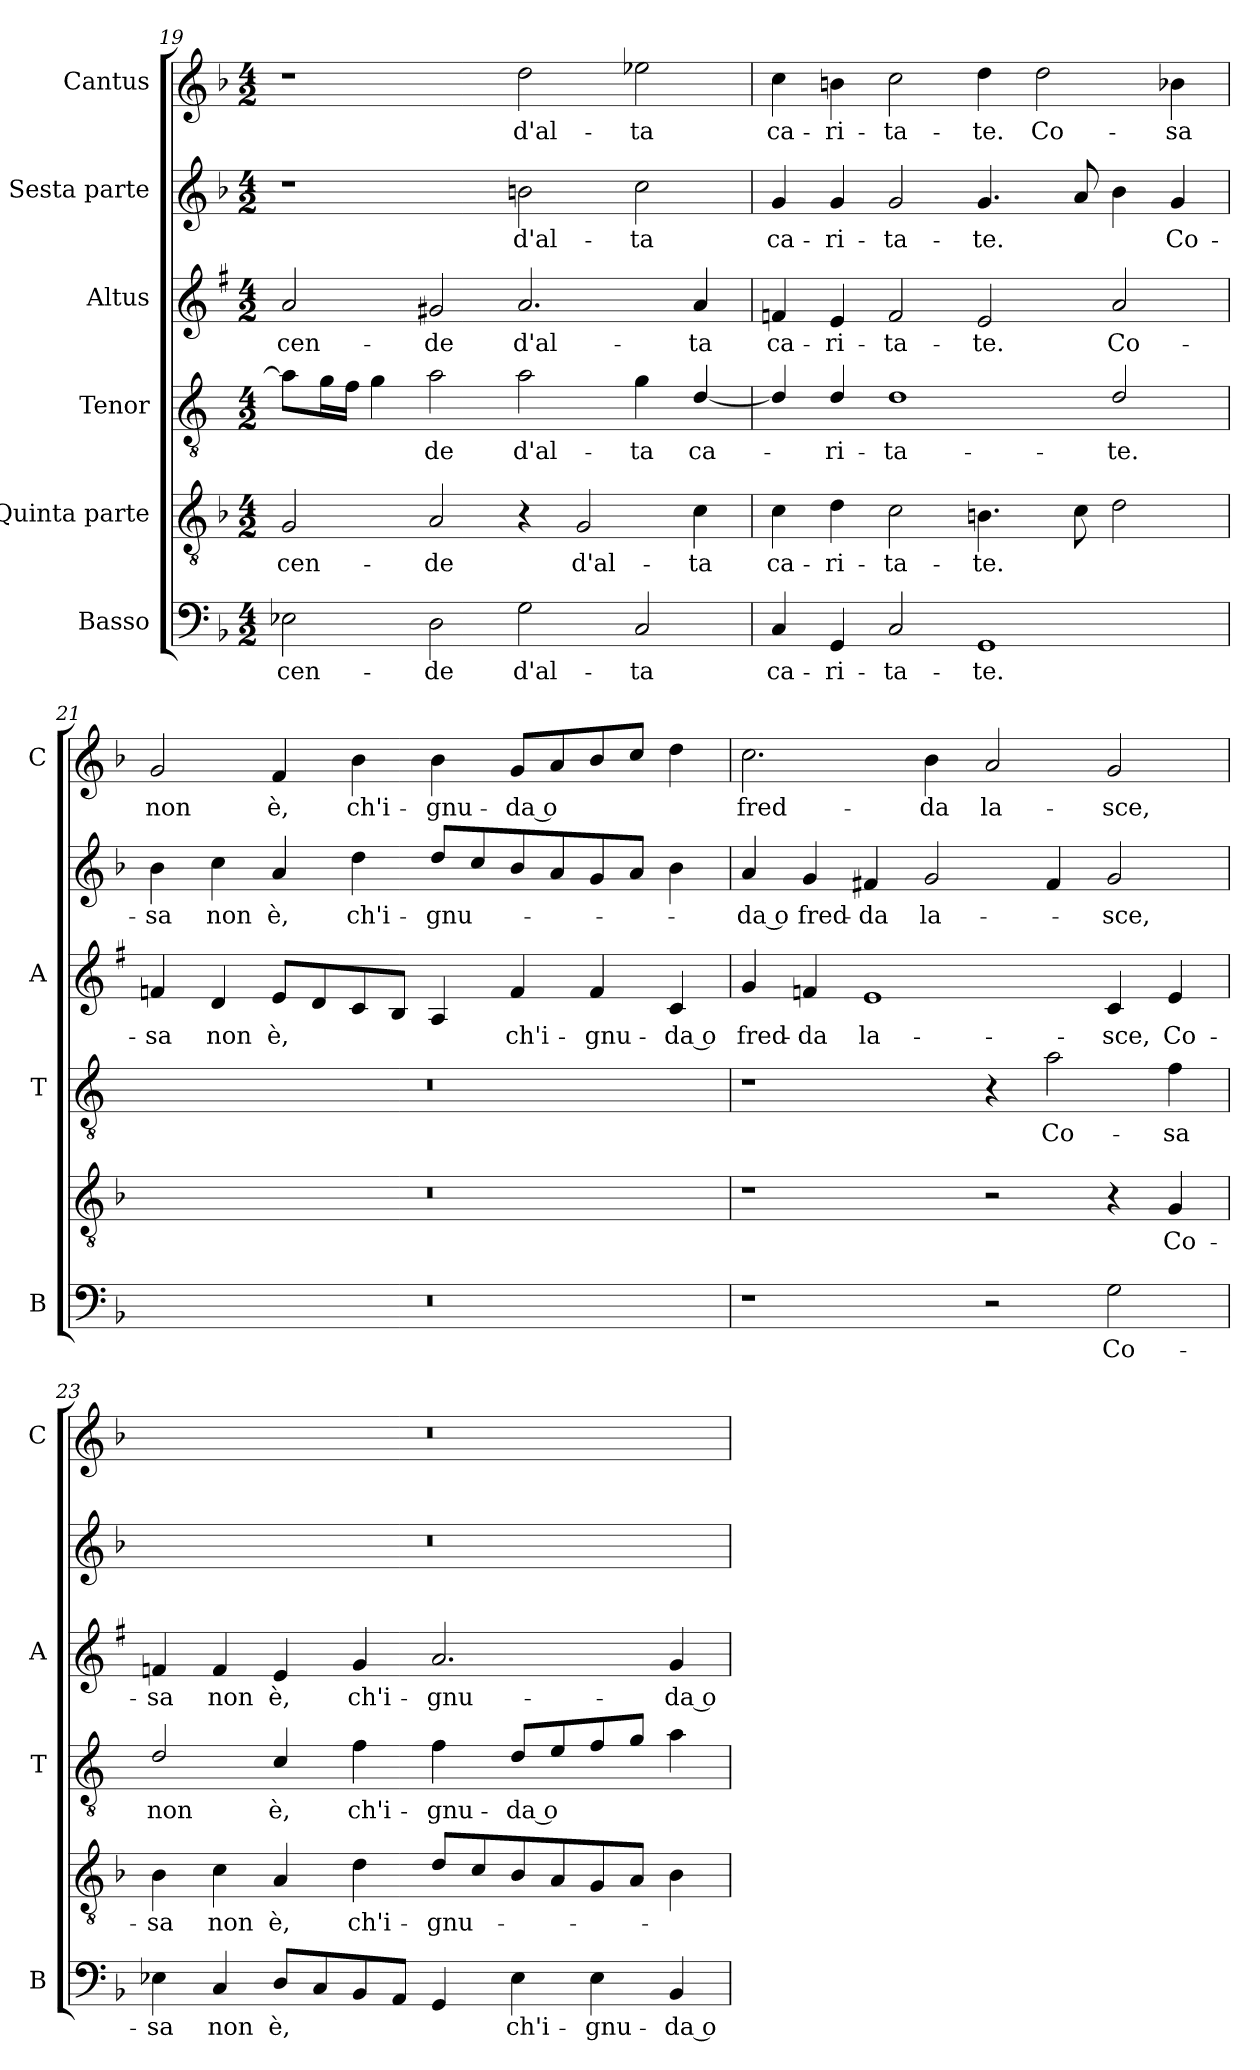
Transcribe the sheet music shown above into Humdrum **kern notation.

**kern	**text	**kern	**text	**kern	**text	**kern	**text	**kern	**text	**kern	**text
*part6	*part6	*part5	*part5	*part4	*part4	*part3	*part3	*part2	*part2	*part1	*part1
*staff6	*staff6	*staff5	*staff5	*staff4	*staff4	*staff3	*staff3	*staff2	*staff2	*staff1	*staff1
*I"Basso	*	*I"Quinta parte	*	*I"Tenor	*	*I"Altus	*	*I"Sesta parte	*	*I"Cantus	*
*I'B	*	*	*	*I'T	*	*I'A	*	*	*	*I'C	*
!!LO:LB:g=z
*clefF4	*	*clefGv2	*	*clefGv2	*	*clefG2	*	*clefG2	*	*clefG2	*
*	*	*	*	*ITrd4c7	*	*ITrd1c2	*	*	*	*	*
*k[b-]	*	*k[b-]	*	*k[b-]	*	*k[b-]	*	*k[b-]	*	*k[b-]	*
*F:	*	*F:	*	*F:	*	*F:	*	*F:	*	*F:	*
*M4/2	*	*M4/2	*	*M4/2	*	*M4/2	*	*M4/2	*	*M4/2	*
=19	=19	=19	=19	=19	=19	=19	=19	=19	=19	=19	=19
!	!LO:LY:b	!	!LO:LY:b	!	!	!	!LO:LY:b	!	!	!	!
2E-X\	-cen-	2G/	-cen-	8d\L]	.	2g/	-cen-	1r	.	1r	.
.	.	.	.	16c\L	.	.	.	.	.	.	.
.	.	.	.	16B-\JJ	.	.	.	.	.	.	.
.	.	.	.	4c\	.	.	.	.	.	.	.
!	!LO:LY:b	!	!LO:LY:b	!	!LO:LY:b	!	!LO:LY:b	!	!	!	!
2D\	-de	2A/	-de	2d\	-de	2f#X/	-de	.	.	.	.
!	!LO:LY:b	!	!	!	!LO:LY:b	!	!LO:LY:b	!	!LO:LY:b	!	!LO:LY:b
2G\	d'al-	4r	.	2d\	d'al-	2.g/	d'al-	2bn\	d'al-	2dd\	d'al-
!	!	!	!LO:LY:b	!	!	!	!	!	!	!	!
.	.	2G/	d'al-	.	.	.	.	.	.	.	.
!	!LO:LY:b	!	!	!	!LO:LY:b	!	!	!	!LO:LY:b	!	!LO:LY:b
2C/	-ta	.	.	4c\	-ta	.	.	2cc\	-ta	2ee-X\	-ta
!	!	!	!LO:LY:b	!	!LO:LY:b	!	!LO:LY:b	!	!	!	!
.	.	4c\	-ta	[4G/	ca-	4g/	-ta	.	.	.	.
=20	=20	=20	=20	=20	=20	=20	=20	=20	=20	=20	=20
!	!LO:LY:b	!	!LO:LY:b	!	!	!	!LO:LY:b	!	!LO:LY:b	!	!LO:LY:b
4C/	ca-	4c\	ca-	4G/]	.	4e-X/	ca-	4g/	ca-	4cc\	ca-
!	!LO:LY:b	!	!LO:LY:b	!	!LO:LY:b	!	!LO:LY:b	!	!LO:LY:b	!	!LO:LY:b
4GG/	-ri-	4d\	-ri-	4G/	-ri-	4d/	-ri-	4g/	-ri-	4bn\	-ri-
!	!LO:LY:b	!	!LO:LY:b	!	!LO:LY:b	!	!LO:LY:b	!	!LO:LY:b	!	!LO:LY:b
2C/	-ta-	2c\	-ta-	1G	-ta-	2e-/	-ta-	2g/	-ta-	2cc\	-ta-
!	!LO:LY:b	!	!LO:LY:b	!	!	!	!LO:LY:b	!	!LO:LY:b	!	!LO:LY:b
1GG	-te.	4.Bn\	-te.	.	.	2d/	-te.	4.g/	-te.	4dd\	-te.
!	!	!	!	!	!	!	!	!	!	!	!LO:LY:b
.	.	.	.	.	.	.	.	.	.	2dd\	Co-
.	.	8c\	.	.	.	.	.	8a/	.	.	.
!	!	!	!	!	!LO:LY:b	!	!LO:LY:b	!	!	!	!
.	.	2d\	.	2G/	-te.	2g/	Co-	4b-\	.	.	.
!	!	!	!	!	!	!	!	!	!LO:LY:b	!	!LO:LY:b
.	.	.	.	.	.	.	.	4g/	Co-	4b-X\	-sa
=21	=21	=21	=21	=21	=21	=21	=21	=21	=21	=21	=21
!	!	!	!	!	!	!	!LO:LY:b	!	!LO:LY:b	!	!LO:LY:b
0r	.	0r	.	0r	.	4e-X/	-sa	4b-\	-sa	2g/	non
!	!	!	!	!	!	!	!LO:LY:b	!	!LO:LY:b	!	!
.	.	.	.	.	.	4c/	non	4cc\	non	.	.
!	!	!	!	!	!	!	!LO:LY:b	!	!LO:LY:b	!	!LO:LY:b
.	.	.	.	.	.	8d/L	è,	4a/	è,	4f/	è,
.	.	.	.	.	.	8c/	.	.	.	.	.
!	!	!	!	!	!	!	!	!	!LO:LY:b	!	!LO:LY:b
.	.	.	.	.	.	8B-/	.	4dd\	ch'i-	4b-\	ch'i-
.	.	.	.	.	.	8A/J	.	.	.	.	.
!	!	!	!	!	!	!	!	!	!LO:LY:b	!	!LO:LY:b
.	.	.	.	.	.	4G/	.	8dd/L	-gnu-	4b-\	-gnu-
.	.	.	.	.	.	.	.	8cc/	.	.	.
!	!	!	!	!	!	!	!LO:LY:b	!	!	!	!LO:LY:b
.	.	.	.	.	.	4e-/	ch'i-	8b-/	.	8g/L	-da o
.	.	.	.	.	.	.	.	8a/	.	8a/	.
!	!	!	!	!	!	!	!LO:LY:b	!	!	!	!
.	.	.	.	.	.	4e-/	-gnu-	8g/	.	8b-/	.
.	.	.	.	.	.	.	.	8a/J	.	8cc/J	.
!	!	!	!	!	!	!	!LO:LY:b	!	!	!	!
.	.	.	.	.	.	4B-/	-da o	4b-\	.	4dd\	.
=22	=22	=22	=22	=22	=22	=22	=22	=22	=22	=22	=22
!	!	!	!	!	!	!	!LO:LY:b	!	!LO:LY:b	!	!LO:LY:b
1r	.	1r	.	1r	.	4f/	fred-	4a/	-da o	2.cc\	fred-
!	!	!	!	!	!	!	!LO:LY:b	!	!LO:LY:b	!	!
.	.	.	.	.	.	4e-X/	-da	4g/	fred-	.	.
!	!	!	!	!	!	!	!LO:LY:b	!	!LO:LY:b	!	!
.	.	.	.	.	.	1d	la-	4f#X/	-da	.	.
!	!	!	!	!	!	!	!	!	!LO:LY:b	!	!LO:LY:b
.	.	.	.	.	.	.	.	2g/	la-	4b-\	-da
!	!	!	!	!	!	!	!	!	!	!	!LO:LY:b
2r	.	2r	.	4r	.	.	.	.	.	2a/	la-
!	!	!	!	!	!LO:LY:b	!	!	!	!	!	!
.	.	.	.	2d\	Co-	.	.	4f#/	.	.	.
!	!LO:LY:b	!	!	!	!	!	!LO:LY:b	!	!LO:LY:b	!	!LO:LY:b
2G\	Co-	4r	.	.	.	4B-/	-sce,	2g/	-sce,	2g/	-sce,
!	!	!	!LO:LY:b	!	!LO:LY:b	!	!LO:LY:b	!	!	!	!
.	.	4G/	Co-	4B-\	-sa	4d/	Co-	.	.	.	.
!!LO:PB:g=z
=23	=23	=23	=23	=23	=23	=23	=23	=23	=23	=23	=23
!	!LO:LY:b	!	!LO:LY:b	!	!LO:LY:b	!	!LO:LY:b	!	!	!	!
4E-X\	-sa	4B-\	-sa	2G/	non	4e-X/	-sa	0r	.	0r	.
!	!LO:LY:b	!	!LO:LY:b	!	!	!	!LO:LY:b	!	!	!	!
4C/	non	4c\	non	.	.	4e-/	non	.	.	.	.
!	!LO:LY:b	!	!LO:LY:b	!	!LO:LY:b	!	!LO:LY:b	!	!	!	!
8D/L	è,	4A/	è,	4F/	è,	4d/	è,	.	.	.	.
8C/	.	.	.	.	.	.	.	.	.	.	.
!	!	!	!LO:LY:b	!	!LO:LY:b	!	!LO:LY:b	!	!	!	!
8BB-/	.	4d\	ch'i-	4B-\	ch'i-	4f/	ch'i-	.	.	.	.
8AA/J	.	.	.	.	.	.	.	.	.	.	.
!	!	!	!LO:LY:b	!	!LO:LY:b	!	!LO:LY:b	!	!	!	!
4GG/	.	8d/L	-gnu-	4B-\	-gnu-	2.g/	-gnu-	.	.	.	.
.	.	8c/	.	.	.	.	.	.	.	.	.
!	!LO:LY:b	!	!	!	!LO:LY:b	!	!	!	!	!	!
4E-\	ch'i-	8B-/	.	8G/L	-da o	.	.	.	.	.	.
.	.	8A/	.	8A/	.	.	.	.	.	.	.
!	!LO:LY:b	!	!	!	!	!	!	!	!	!	!
4E-\	-gnu-	8G/	.	8B-/	.	.	.	.	.	.	.
.	.	8A/J	.	8c/J	.	.	.	.	.	.	.
!	!LO:LY:b	!	!	!	!	!	!LO:LY:b	!	!	!	!
4BB-/	-da o	4B-\	.	4d\	.	4f/	-da o	.	.	.	.
=	=	=	=	=	=	=	=	=	=	=	=
*-	*-	*-	*-	*-	*-	*-	*-	*-	*-	*-	*-
